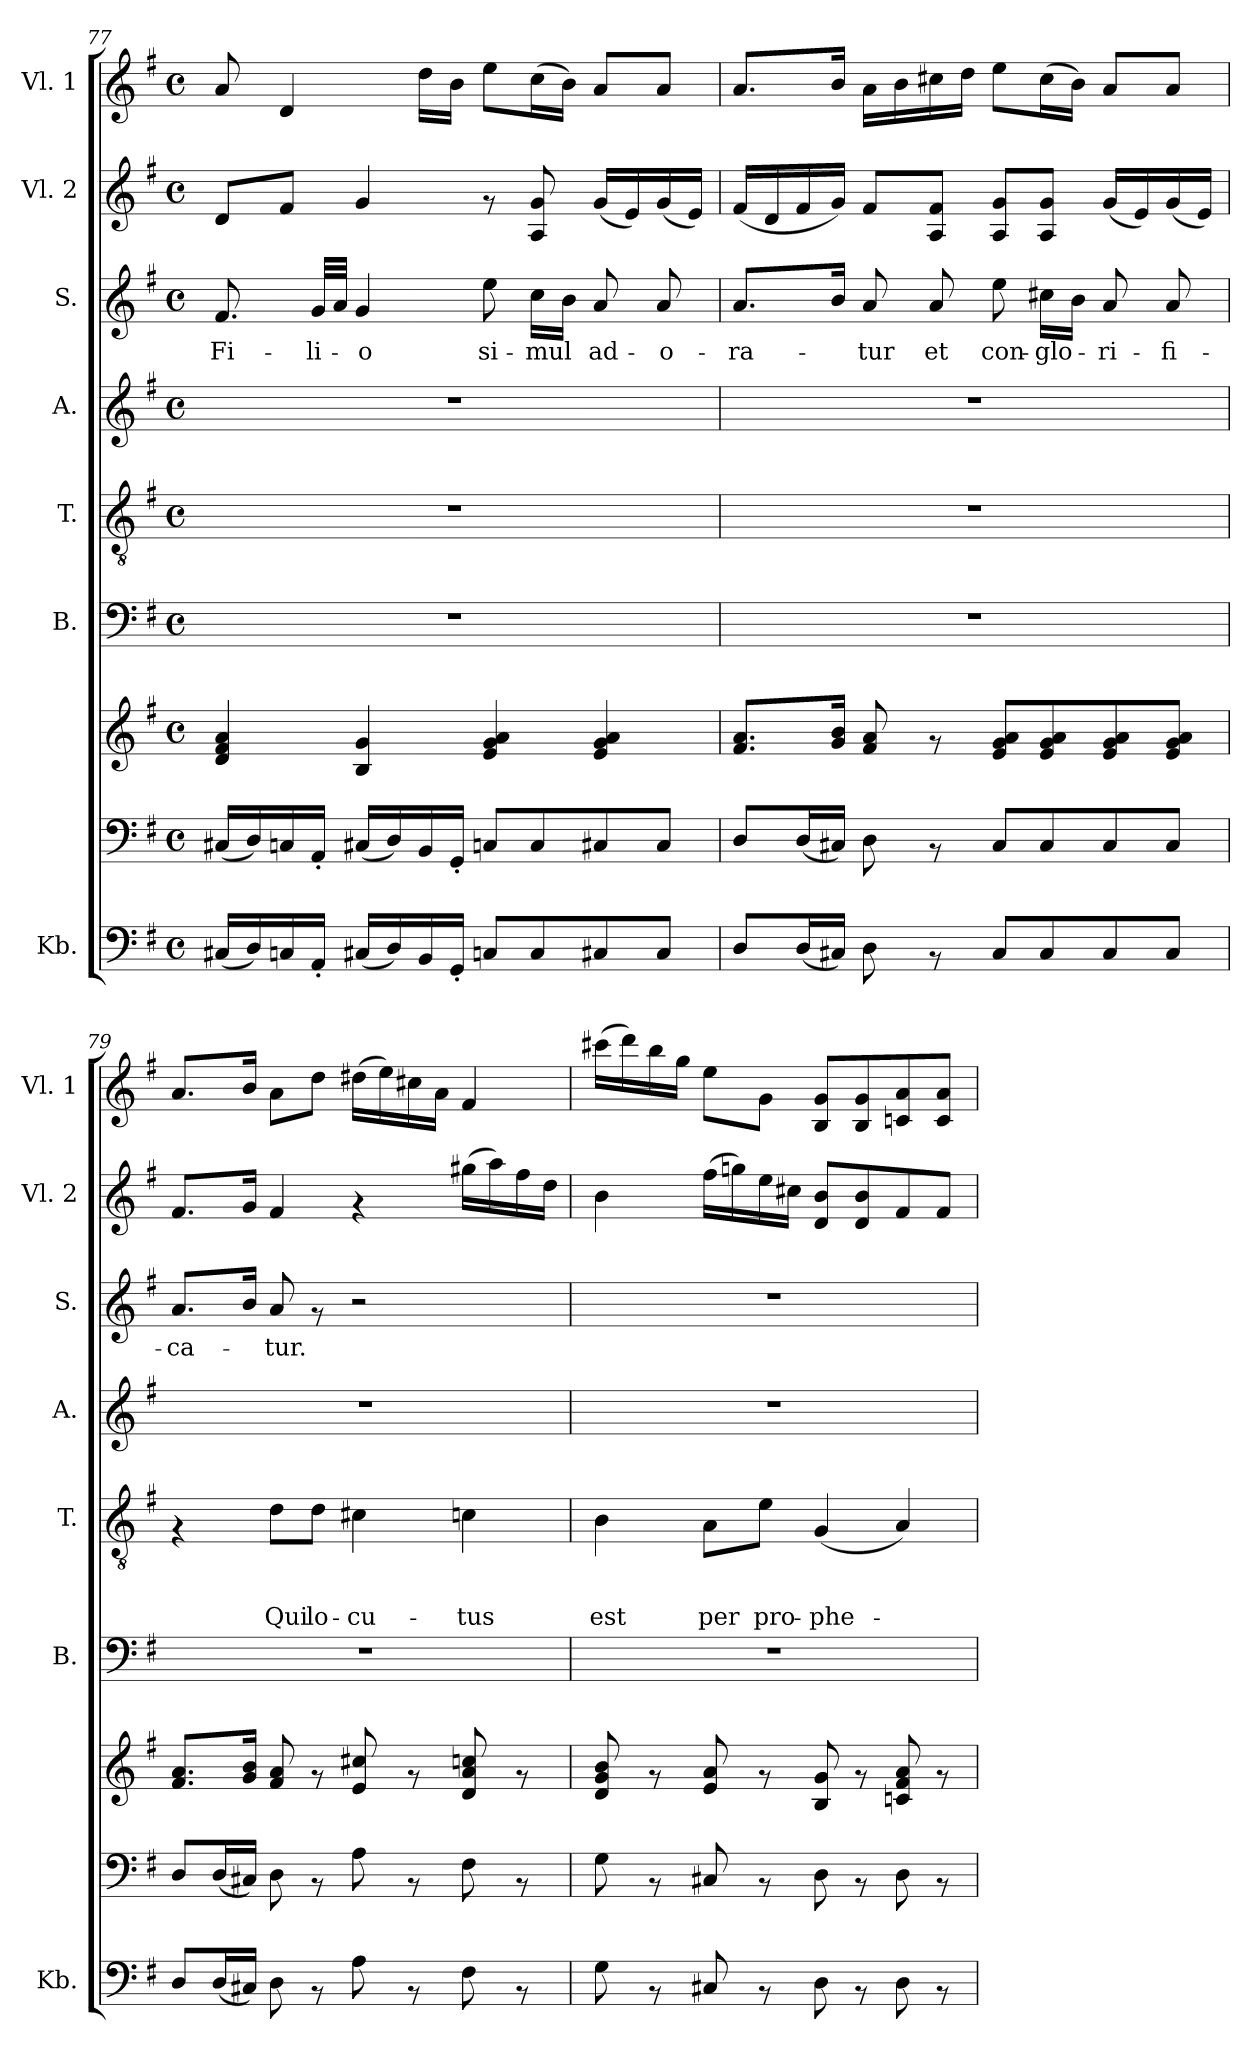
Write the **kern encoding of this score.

**kern	**kern	**kern	**kern	**kern	**text	**text	**text	**kern	**kern	**text	**kern	**kern
*part9	*part8	*part7	*part6	*part5	*part5	*part5	*part5	*part4	*part3	*part3	*part2	*part1
*staff9	*staff8	*staff7	*staff6	*staff5	*staff5	*staff5	*staff5	*staff4	*staff3	*staff3	*staff2	*staff1
*I"Kb.	*	*	*I"B.	*I"T.	*	*	*	*I"A.	*I"S.	*	*I"Vl. 2	*I"Vl. 1
*I'Kb.	*	*	*I'B.	*I'T.	*	*	*	*I'A.	*I'S.	*	*I'Vl. 2	*I'Vl. 1
*clefF4	*clefF4	*clefG2	*clefF4	*clefGv2	*	*	*	*clefG2	*clefG2	*	*clefG2	*clefG2
*k[f#]	*k[f#]	*k[f#]	*k[f#]	*k[f#]	*	*	*	*k[f#]	*k[f#]	*	*k[f#]	*k[f#]
*G:	*G:	*G:	*G:	*G:	*	*	*	*G:	*G:	*	*G:	*G:
*M4/4	*M4/4	*M4/4	*M4/4	*M4/4	*	*	*	*M4/4	*M4/4	*	*M4/4	*M4/4
*met(c)	*met(c)	*met(c)	*met(c)	*met(c)	*	*	*	*met(c)	*met(c)	*	*met(c)	*met(c)
=77	=77	=77	=77	=77	=77	=77	=77	=77	=77	=77	=77	=77
!	!	!	!	!	!	!	!	!	!	!LO:LY:b	!	!
(<16C#X/LL	(<16C#X/LL	4d/ 4f#/ 4a/	1r	1r	.	.	.	1r	8.f#/	Fi-	8d/L	8a/
16D/)	16D/)	.	.	.	.	.	.	.	.	.	.	.
16Cn/	16Cn/	.	.	.	.	.	.	.	.	.	8f#/J	4d/
!	!	!	!	!	!	!	!	!	!	!LO:LY:b	!	!
16AA'</JJ	16AA'</JJ	.	.	.	.	.	.	.	32g/LLL	-li-	.	.
.	.	.	.	.	.	.	.	.	32a/JJJ	.	.	.
!	!	!	!	!	!	!	!	!	!	!LO:LY:b	!	!
(<16C#X/LL	(<16C#X/LL	4B/ 4g/	.	.	.	.	.	.	4g/	-o	4g/	.
16D/)	16D/)	.	.	.	.	.	.	.	.	.	.	.
16BB/	16BB/	.	.	.	.	.	.	.	.	.	.	16dd\LL
16GG'</JJ	16GG'</JJ	.	.	.	.	.	.	.	.	.	.	16b\JJ
!	!	!	!	!	!	!	!	!	!	!LO:LY:b	!	!
8Cn/L	8Cn/L	4e/ 4g/ 4a/	.	.	.	.	.	.	8ee\	si-	8rf	8ee\L
!	!	!	!	!	!	!	!	!	!	!LO:LY:b	!	!
8C/	8C/	.	.	.	.	.	.	.	16cc\LL	-mul	8A/ 8g/	(>16cc\L
.	.	.	.	.	.	.	.	.	16b\JJ	.	.	16b\JJ)
!	!	!	!	!	!	!	!	!	!	!LO:LY:b	!	!
8C#X/	8C#X/	4e/ 4g/ 4a/	.	.	.	.	.	.	8a/	ad-	(<16g/LL	8a/L
.	.	.	.	.	.	.	.	.	.	.	16e/)	.
!	!	!	!	!	!	!	!	!	!	!LO:LY:b	!	!
8C#/J	8C#/J	.	.	.	.	.	.	.	8a/	-o-	(<16g/	8a/J
.	.	.	.	.	.	.	.	.	.	.	16e/JJ)	.
!!LO:PB:g=z
=78	=78	=78	=78	=78	=78	=78	=78	=78	=78	=78	=78	=78
!	!	!	!	!	!	!	!	!	!	!LO:LY:b	!	!
8D/L	8D/L	8.f#/ 8.a/L	1r	1r	.	.	.	1r	8.a/L	-ra-	(<16f#/LL	8.a/L
.	.	.	.	.	.	.	.	.	.	.	16d/	.
(<16D/L	(<16D/L	.	.	.	.	.	.	.	.	.	16f#/	.
16C#X/JJ)	16C#X/JJ)	16g/ 16b/Jk	.	.	.	.	.	.	16b/Jk	.	16g/JJ)	16b/Jk
!	!	!	!	!	!	!	!	!	!	!LO:LY:b	!	!
8D\	8D\	8f#/ 8a/	.	.	.	.	.	.	8a/	-tur	8f#/L	16a\LL
.	.	.	.	.	.	.	.	.	.	.	.	16b\
!	!	!	!	!	!	!	!	!	!	!LO:LY:b	!	!
8rAA	8rAA	8rf	.	.	.	.	.	.	8a/	et	8A/ 8f#/J	16cc#X\
.	.	.	.	.	.	.	.	.	.	.	.	16dd\JJ
!	!	!	!	!	!	!	!	!	!	!LO:LY:b	!	!
8C#/L	8C#/L	8e/ 8g/ 8a/L	.	.	.	.	.	.	8ee\	con-	8A/ 8g/L	8ee\L
!	!	!	!	!	!	!	!	!	!	!LO:LY:b	!	!
8C#/	8C#/	8e/ 8g/ 8a/	.	.	.	.	.	.	16cc#X\LL	-glo-	8A/ 8g/J	(>16cc#\L
.	.	.	.	.	.	.	.	.	16b\JJ	.	.	16b\JJ)
!	!	!	!	!	!	!	!	!	!	!LO:LY:b	!	!
8C#/	8C#/	8e/ 8g/ 8a/	.	.	.	.	.	.	8a/	-ri-	(<16g/LL	8a/L
.	.	.	.	.	.	.	.	.	.	.	16e/)	.
!	!	!	!	!	!	!	!	!	!	!LO:LY:b	!	!
8C#/J	8C#/J	8e/ 8g/ 8a/J	.	.	.	.	.	.	8a/	-fi-	(<16g/	8a/J
.	.	.	.	.	.	.	.	.	.	.	16e/JJ)	.
=79	=79	=79	=79	=79	=79	=79	=79	=79	=79	=79	=79	=79
!	!	!	!	!	!	!	!	!	!	!LO:LY:b	!	!
8D/L	8D/L	8.f#/ 8.a/L	1r	4rF	.	.	.	1r	8.a/L	-ca-	8.f#/L	8.a/L
(<16D/L	(<16D/L	.	.	.	.	.	.	.	.	.	.	.
16C#X/JJ)	16C#X/JJ)	16g/ 16b/Jk	.	.	.	.	.	.	16b/Jk	.	16g/Jk	16b/Jk
!	!	!	!	!	!	!	!LO:LY:b	!	!	!LO:LY:b	!	!
8D\	8D\	8f#/ 8a/	.	8d\L	.	.	Qui	.	8a/	-tur.	4f#/	8a\L
!	!	!	!	!	!	!	!LO:LY:b	!	!	!	!	!
8rAA	8rAA	8rf	.	8d\J	.	.	lo-	.	8rf	.	.	8dd\J
!	!	!	!	!	!	!	!LO:LY:b	!	!	!	!	!
8A\	8A\	8e/ 8cc#X/	.	4c#X\	.	.	-cu-	.	2r	.	4rf	(>16dd#X\LL
.	.	.	.	.	.	.	.	.	.	.	.	16ee\)
8rAA	8rAA	8rf	.	.	.	.	.	.	.	.	.	16cc#X\
.	.	.	.	.	.	.	.	.	.	.	.	16a\JJ
!	!	!	!	!	!	!	!LO:LY:b	!	!	!	!	!
8F#\	8F#\	8d/ 8a/ 8ccn/	.	4cn\	.	.	-tus	.	.	.	(>16gg#X\LL	4f#/
.	.	.	.	.	.	.	.	.	.	.	16aa\)	.
8rAA	8rAA	8rf	.	.	.	.	.	.	.	.	16ff#\	.
.	.	.	.	.	.	.	.	.	.	.	16dd\JJ	.
=80	=80	=80	=80	=80	=80	=80	=80	=80	=80	=80	=80	=80
!	!	!	!	!	!	!	!LO:LY:b	!	!	!	!	!
8G\	8G\	8d/ 8g/ 8b/	1r	4B\	.	.	est	1r	1r	.	4b\	(>16ccc#X\LL
.	.	.	.	.	.	.	.	.	.	.	.	16ddd\)
8rAA	8rAA	8rf	.	.	.	.	.	.	.	.	.	16bb\
.	.	.	.	.	.	.	.	.	.	.	.	16gg\JJ
!	!	!	!	!	!	!	!LO:LY:b	!	!	!	!	!
8C#X/	8C#X/	8e/ 8a/	.	8A\L	.	.	per	.	.	.	(>16ff#\LL	8ee\L
.	.	.	.	.	.	.	.	.	.	.	16ggn\)	.
!	!	!	!	!	!	!	!LO:LY:b	!	!	!	!	!
8rAA	8rAA	8rf	.	8e\J	.	.	pro-	.	.	.	16ee\	8g\J
.	.	.	.	.	.	.	.	.	.	.	16cc#X\JJ	.
!	!	!	!	!	!	!	!LO:LY:b	!	!	!	!	!
8D\	8D\	8B/ 8g/	.	(<4G/	.	.	-phe-	.	.	.	8d/ 8b/L	8B/ 8g/L
8rAA	8rAA	8rf	.	.	.	.	.	.	.	.	8d/ 8b/	8B/ 8g/
8D\	8D\	8cn/ 8f#/ 8a/	.	4A/)	.	.	.	.	.	.	8f#/	8cn/ 8a/
8rAA	8rAA	8rf	.	.	.	.	.	.	.	.	8f#/J	8c/ 8a/J
=	=	=	=	=	=	=	=	=	=	=	=	=
*-	*-	*-	*-	*-	*-	*-	*-	*-	*-	*-	*-	*-
